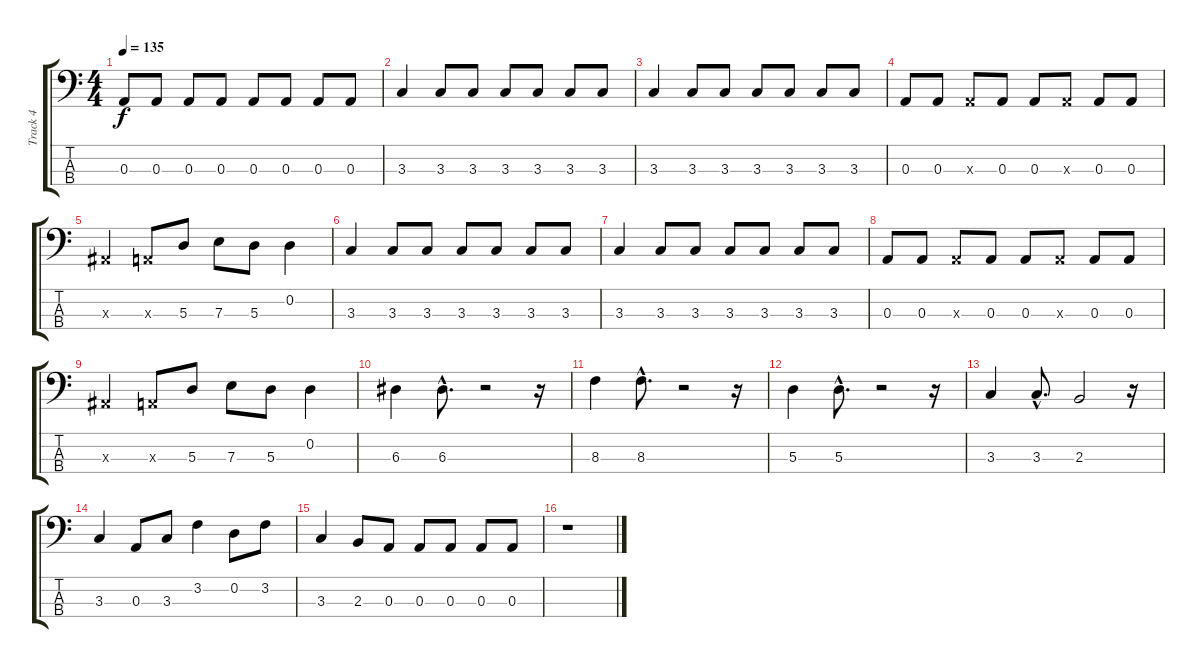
\track ("Track 4" "Track 4") {instrument slapbass1}
\staff {score tabs}
\tuning (G2 D2 A1 E1) {hide}
\ts (4 4)
\tempo 135
\clef f4
\ks c
0.3.8{dy f} 0.3.8 0.3.8 0.3.8 0.3.8 0.3.8 0.3.8 0.3.8 |
3.3.4 3.3.8 3.3.8 3.3.8 3.3.8 3.3.8 3.3.8 |
3.3.4 3.3.8 3.3.8 3.3.8 3.3.8 3.3.8 3.3.8 |
0.3.8 0.3.8 0.3{x}.8 0.3.8 0.3.8 0.3{x}.8 0.3.8 0.3.8 |
1.3{x}.4 0.3{x}.8 5.3.8 7.3.8 5.3.8 0.2.4 |
3.3.4 3.3.8 3.3.8 3.3.8 3.3.8 3.3.8 3.3.8 |
3.3.4 3.3.8 3.3.8 3.3.8 3.3.8 3.3.8 3.3.8 |
0.3.8 0.3.8 0.3{x}.8 0.3.8 0.3.8 0.3{x}.8 0.3.8 0.3.8 |
1.3{x}.4 0.3{x}.8 5.3.8 7.3.8 5.3.8 0.2.4 |
6.3.4 6.3{hac}.8{d} r.2 r.16 |
8.3.4 8.3{hac}.8{d} r.2 r.16 |
5.3.4 5.3{hac}.8{d} r.2 r.16 |
3.3.4 3.3{hac}.8{d} 2.3.2 r.16 |
3.3.4 0.3.8 3.3.8 3.2.4 0.2.8 3.2.8 |
3.3.4 2.3.8 0.3.8 0.3.8 0.3.8 0.3.8 0.3.8 |
r.1
